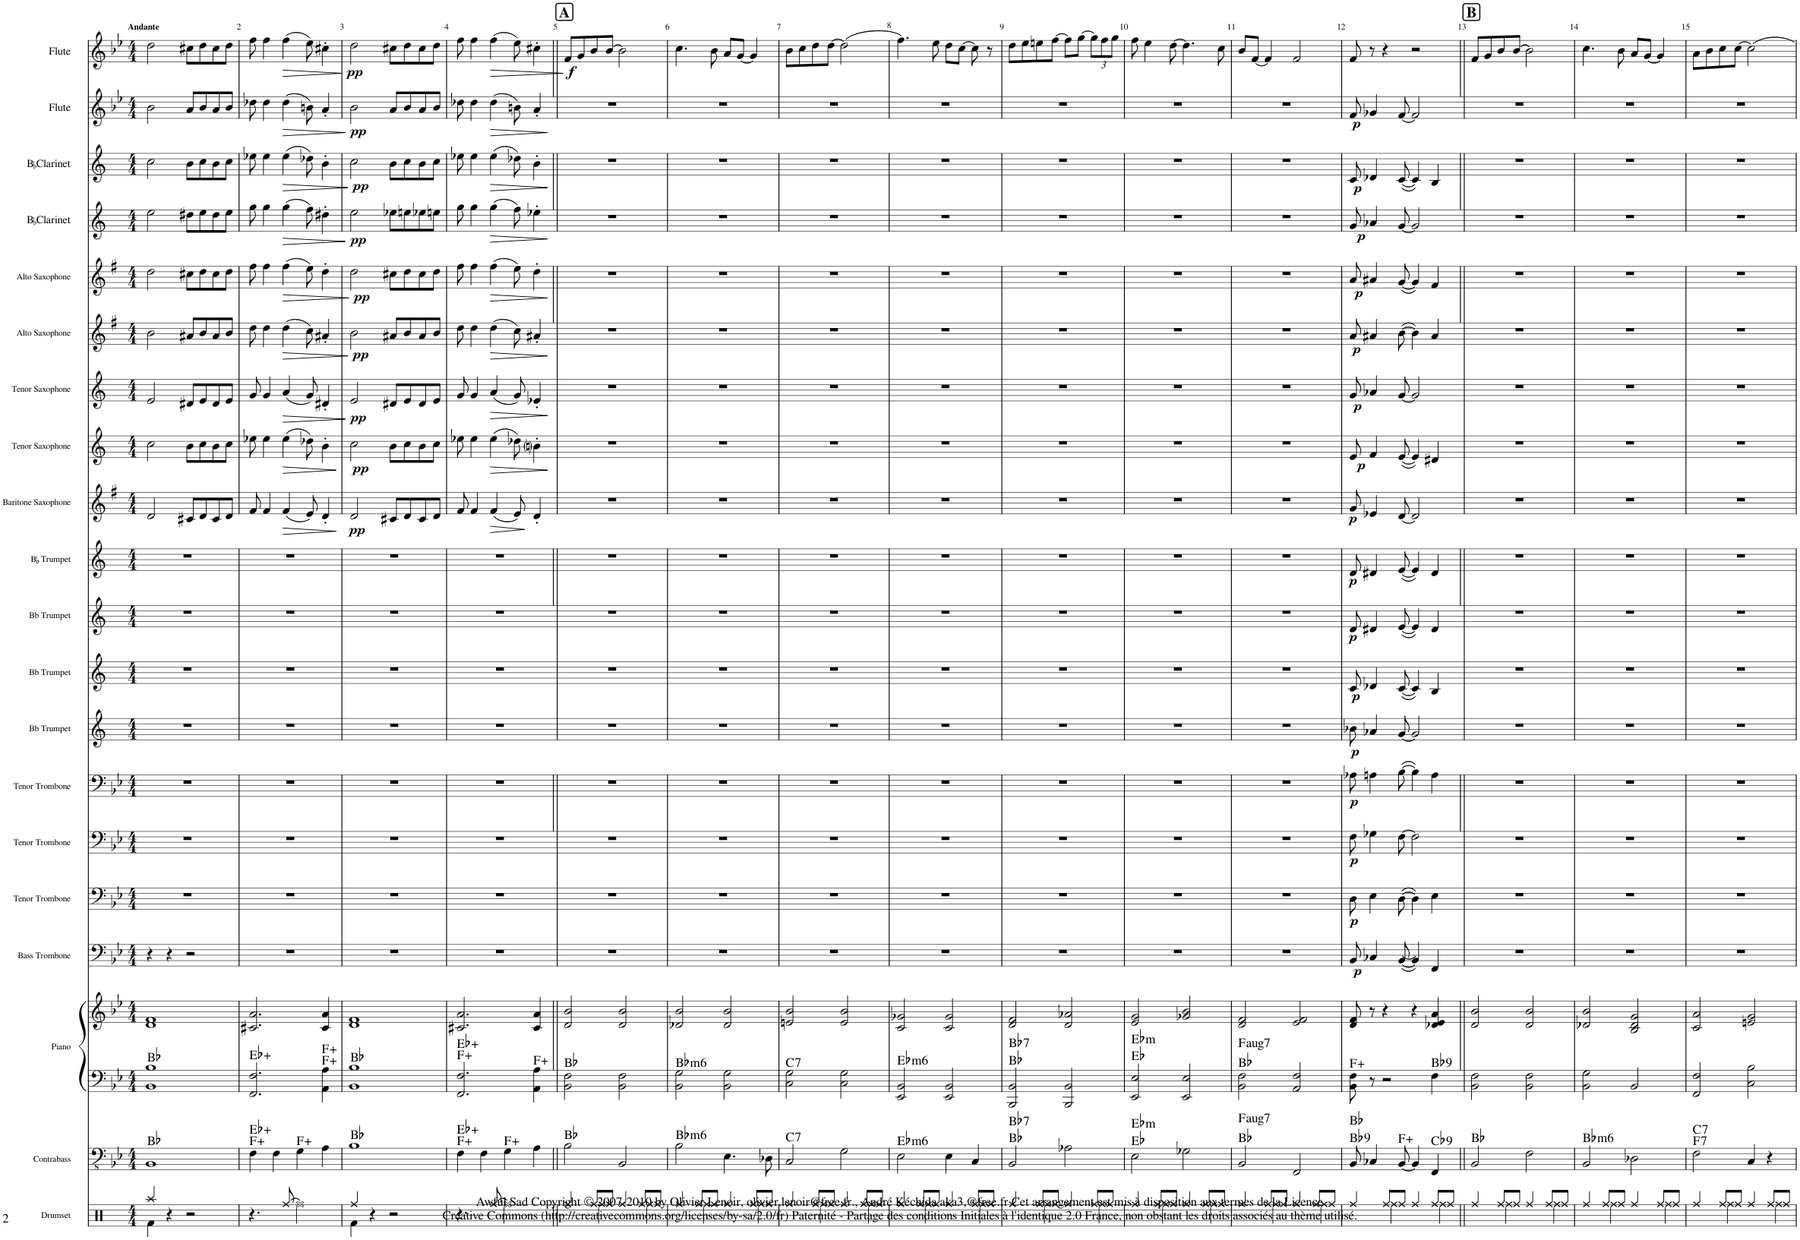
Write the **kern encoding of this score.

**kern	**kern	**harte	**kern	**kern	**harte	**kern	**dynam	**kern	**dynam	**kern	**dynam	**kern	**dynam	**kern	**dynam	**kern	**dynam	**kern	**dynam	**kern	**dynam	**kern	**dynam	**kern	**dynam	**kern	**dynam	**kern	**dynam	**kern	**dynam	**kern	**dynam	**kern	**dynam	**kern	**dynam	**kern	**dynam
*part20	*part19	*part19	*part18	*part18	*part18	*part17	*part17	*part16	*part16	*part15	*part15	*part14	*part14	*part13	*part13	*part12	*part12	*part11	*part11	*part10	*part10	*part9	*part9	*part8	*part8	*part7	*part7	*part6	*part6	*part5	*part5	*part4	*part4	*part3	*part3	*part2	*part2	*part1	*part1
*staff21	*staff20	*	*staff19	*staff18	*	*staff17	*staff17	*staff16	*staff16	*staff15	*staff15	*staff14	*staff14	*staff13	*staff13	*staff12	*staff12	*staff11	*staff11	*staff10	*staff10	*staff9	*staff9	*staff8	*staff8	*staff7	*staff7	*staff6	*staff6	*staff5	*staff5	*staff4	*staff4	*staff3	*staff3	*staff2	*staff2	*staff1	*staff1
*I"Drumset	*I"Contrabass	*	*I"Piano	*	*	*I"Bass Trombone	*	*I"Tenor Trombone	*	*I"Tenor Trombone	*	*I"Tenor Trombone	*	*I"Bb Trumpet	*	*I"Bb Trumpet	*	*I"Bb Trumpet	*	*I"BaccidentalFlat Trumpet	*	*I"Baritone Saxophone	*	*I"Tenor Saxophone	*	*I"Tenor Saxophone	*	*I"Alto Saxophone	*	*I"Alto Saxophone	*	*I"BaccidentalFlatClarinet	*	*I"BaccidentalFlatClarinet	*	*I"Flute	*	*I"Flute	*
*I'Drs.	*I'Cb.	*	*I'Pno.	*	*	*I'B. Trb.	*	*I'T. Trb.	*	*I'T. Trb.	*	*I'T. Trb.	*	*I'Bb Tpt.	*	*	*	*	*	*I'BaccidentalFlatTpt.	*	*I'Bar. Sax.	*	*I'T. Sax.	*	*I'T. Sax.	*	*I'A. Sax.	*	*I'A. Sax.	*	*I'BaccidentalFlat Cl.	*	*I'BaccidentalFlatCl.	*	*I'Fl.	*	*I'Fl.	*
*clefX	*clefFv4	*	*clefF4	*clefG2	*	*clefF4	*	*clefF4	*	*clefF4	*	*clefF4	*	*clefG2	*	*clefG2	*	*clefG2	*	*clefG2	*	*clefG2	*	*clefG2	*	*clefG2	*	*clefG2	*	*clefG2	*	*clefG2	*	*clefG2	*	*clefG2	*	*clefG2	*
*	*Trd7c12	*	*	*	*	*	*	*	*	*	*	*	*	*Trd1c2	*	*Trd1c2	*	*Trd1c2	*	*Trd1c2	*	*Trd12c21	*	*Trd8c14	*	*Trd8c14	*	*Trd5c9	*	*Trd5c9	*	*Trd1c2	*	*Trd1c2	*	*	*	*	*
*k[]	*k[b-e-]	*	*k[b-e-]	*k[b-e-]	*	*k[b-e-]	*	*k[b-e-]	*	*k[b-e-]	*	*k[b-e-]	*	*k[]	*	*k[]	*	*k[]	*	*k[]	*	*k[f#]	*	*k[]	*	*k[]	*	*k[f#]	*	*k[f#]	*	*k[]	*	*k[]	*	*k[b-e-]	*	*k[b-e-]	*
*M4/4	*M4/4	*	*M4/4	*M4/4	*	*M4/4	*	*M4/4	*	*M4/4	*	*M4/4	*	*M4/4	*	*M4/4	*	*M4/4	*	*M4/4	*	*M4/4	*	*M4/4	*	*M4/4	*	*M4/4	*	*M4/4	*	*M4/4	*	*M4/4	*	*M4/4	*	*M4/4	*
=1	=1	=1	=1	=1	=1	=1	=1	=1	=1	=1	=1	=1	=1	=1	=1	=1	=1	=1	=1	=1	=1	=1	=1	=1	=1	=1	=1	=1	=1	=1	=1	=1	=1	=1	=1	=1	=1	=1	=1
*^	*	*	*	*	*	*	*	*	*	*	*	*	*	*	*	*	*	*	*	*	*	*	*	*	*	*	*	*	*	*	*	*	*	*	*	*	*	*	*
!	!	!	!	!	!	!	!	!	!	!	!	!	!	!	!	!	!	!	!	!	!	!	!	!	!	!	!	!	!	!	!	!	!	!	!	!	!	!	!LO:TX:a:B:t=Andante	!
4Raa/	4Rf\	1BBB-	Bb:maj	1BB- 1B-	1d 1f	Bb:maj	4r	.	1r	.	1r	.	1r	.	1r	.	1r	.	1r	.	1r	.	2d/	.	2cc\	.	2e/	.	2b\	.	2dd\	.	2ee\	.	2cc\	.	2b-\	.	2dd\	.
4r	2.ryy	.	.	.	.	.	4r	.	.	.	.	.	.	.	.	.	.	.	.	.	.	.	.	.	.	.	.	.	.	.	.	.	.	.	.	.	.	.	.	.
2r	.	.	.	.	.	.	2r	.	.	.	.	.	.	.	.	.	.	.	.	.	.	.	8c#X/L	.	8b\L	.	8d#X/L	.	8a#X/L	.	8cc#X\L	.	8dd#X\L	.	8b\L	.	8a/L	.	8cc#X\L	.
.	.	.	.	.	.	.	.	.	.	.	.	.	.	.	.	.	.	.	.	.	.	.	8d/	.	8cc\	.	8e/	.	8b/	.	8dd\	.	8ee\	.	8cc\	.	8b-/	.	8dd\	.
.	.	.	.	.	.	.	.	.	.	.	.	.	.	.	.	.	.	.	.	.	.	.	8c#/	.	8b\	.	8d#/	.	8a#/	.	8cc#\	.	8dd#\	.	8b\	.	8a/	.	8cc#\	.
.	.	.	.	.	.	.	.	.	.	.	.	.	.	.	.	.	.	.	.	.	.	.	8d/J	.	8cc\J	.	8e/J	.	8b/J	.	8dd\J	.	8ee\J	.	8cc\J	.	8b-/J	.	8dd\J	.
*v	*v	*	*	*	*	*	*	*	*	*	*	*	*	*	*	*	*	*	*	*	*	*	*	*	*	*	*	*	*	*	*	*	*	*	*	*	*	*	*	*
=2	=2	=2	=2	=2	=2	=2	=2	=2	=2	=2	=2	=2	=2	=2	=2	=2	=2	=2	=2	=2	=2	=2	=2	=2	=2	=2	=2	=2	=2	=2	=2	=2	=2	=2	=2	=2	=2	=2	=2
4.r	4FF\	F:aug Eb:aug	2.FF/ 2.F/	2.c#X/ 2.a/	Eb:aug	1r	.	1r	.	1r	.	1r	.	1r	.	1r	.	1r	.	1r	.	8f#/	.	8ee-X\	.	8g/	.	8dd\	.	8ff#\	.	8gg\	.	8ee-X\	.	8dd-X\	.	8ff\	.
.	.	.	.	.	.	.	.	.	.	.	.	.	.	.	.	.	.	.	.	.	.	4f#/	.	4ee-\	.	4g/	.	4dd\	.	4ff#\	.	4gg\	.	4ee-\	.	4dd-\	.	4ff\	.
.	4FF\	.	.	.	.	.	.	.	.	.	.	.	.	.	.	.	.	.	.	.	.	.	.	.	.	.	.	.	.	.	.	.	.	.	.	.	.	.	.
!	!	!	!	!	!	!	!	!	!	!	!	!	!	!	!	!	!	!	!	!	!	!	!LO:HP:b	!	!LO:HP:b	!	!LO:HP:b	!	!LO:HP:b	!	!LO:HP:b	!	!LO:HP:b	!	!LO:HP:b	!	!LO:HP:b	!	!LO:HP:b
[8Rff/	.	.	.	.	.	.	.	.	.	.	.	.	.	.	.	.	.	.	.	.	.	(4f#/	>	(4ee-\	>	(4a/	>	(4dd\	>	(4ff#\	>	(4gg\	>	(4ee-\	>	(4dd-\	>	(4ff\	>
2Rff\]	4GG\	F:aug	.	.	.	.	.	.	.	.	.	.	.	.	.	.	.	.	.	.	.	.	.	.	.	.	.	.	.	.	.	.	.	.	.	.	.	.	.
.	.	.	.	.	.	.	.	.	.	.	.	.	.	.	.	.	.	.	.	.	.	8e/)	.	8dd-X\)	.	8g/)	.	8cc\)	.	8ee\)	.	8ff\)	.	8dd-X\)	.	8bn\)	.	8ee-\)	.
.	4AA\	.	4AA\ 4A\	4c#/ 4a/	F:aug F:aug	.	.	.	.	.	.	.	.	.	.	.	.	.	.	.	.	4d'/	.	4b'\	.	4d#X'/	.	4a#X'/	.	4dd'\	.	4dd#X'\	.	4b'\	.	4a'/	.	4cc#X'\	.
.	.	.	.	.	.	.	.	.	.	.	.	.	.	.	.	.	.	.	.	.	.	.	]	.	]	.	]	.	]	.	]	.	]	.	]	.	]	.	]
=3	=3	=3	=3	=3	=3	=3	=3	=3	=3	=3	=3	=3	=3	=3	=3	=3	=3	=3	=3	=3	=3	=3	=3	=3	=3	=3	=3	=3	=3	=3	=3	=3	=3	=3	=3	=3	=3	=3	=3
*^	*	*	*	*	*	*	*	*	*	*	*	*	*	*	*	*	*	*	*	*	*	*	*	*	*	*	*	*	*	*	*	*	*	*	*	*	*	*	*
!	!	!	!	!	!	!	!	!	!	!	!	!	!	!	!	!	!	!	!	!	!	!	!	!LO:DY:b	!	!LO:DY:b	!	!LO:DY:b	!	!LO:DY:b	!	!LO:DY:b	!	!LO:DY:b	!	!LO:DY:b	!	!LO:DY:b	!	!LO:DY:b
4Rff/	4Rf\	1BB-	Bb:maj	1BB- 1B-	1d 1f	Bb:maj	1r	.	1r	.	1r	.	1r	.	1r	.	1r	.	1r	.	1r	.	2d/	pp	2cc\	pp	2e/	pp	2b\	pp	2dd\	pp	2ee\	pp	2cc\	pp	2b-\	pp	2dd\	pp
4r	2.ryy	.	.	.	.	.	.	.	.	.	.	.	.	.	.	.	.	.	.	.	.	.	.	.	.	.	.	.	.	.	.	.	.	.	.	.	.	.	.	.
2r	.	.	.	.	.	.	.	.	.	.	.	.	.	.	.	.	.	.	.	.	.	.	8c#X/L	.	8b\L	.	8d#X/L	.	8a#X/L	.	8cc#X\L	.	8ee-X\L	.	8b\L	.	8a/L	.	8cc#X\L	.
.	.	.	.	.	.	.	.	.	.	.	.	.	.	.	.	.	.	.	.	.	.	.	8d/	.	8cc\	.	8e/	.	8b/	.	8dd\	.	8een\	.	8cc\	.	8b-/	.	8dd\	.
.	.	.	.	.	.	.	.	.	.	.	.	.	.	.	.	.	.	.	.	.	.	.	8c#/	.	8b\	.	8d#/	.	8a#/	.	8cc#\	.	8ee-X\	.	8b\	.	8a/	.	8cc#\	.
.	.	.	.	.	.	.	.	.	.	.	.	.	.	.	.	.	.	.	.	.	.	.	8d/J	.	8cc\J	.	8e/J	.	8b/J	.	8dd\J	.	8een\J	.	8cc\J	.	8b-/J	.	8dd\J	.
*v	*v	*	*	*	*	*	*	*	*	*	*	*	*	*	*	*	*	*	*	*	*	*	*	*	*	*	*	*	*	*	*	*	*	*	*	*	*	*	*	*
=4	=4	=4	=4	=4	=4	=4	=4	=4	=4	=4	=4	=4	=4	=4	=4	=4	=4	=4	=4	=4	=4	=4	=4	=4	=4	=4	=4	=4	=4	=4	=4	=4	=4	=4	=4	=4	=4	=4	=4
4.r	4FF\	F:aug Eb:aug	2.FF/ 2.F/	2.c#X/ 2.a/	F:aug Eb:aug	1r	.	1r	.	1r	.	1r	.	1r	.	1r	.	1r	.	1r	.	8f#/	.	8ee-X\	.	8g/	.	8dd\	.	8ff#\	.	8gg\	.	8ee-X\	.	8dd-X\	.	8ff\	.
.	.	.	.	.	.	.	.	.	.	.	.	.	.	.	.	.	.	.	.	.	.	4f#/	.	4ee-\	.	4g/	.	4dd\	.	4ff#\	.	4gg\	.	4ee-\	.	4dd-\	.	4ff\	.
.	4FF\	.	.	.	.	.	.	.	.	.	.	.	.	.	.	.	.	.	.	.	.	.	.	.	.	.	.	.	.	.	.	.	.	.	.	.	.	.	.
!	!	!	!	!	!	!	!	!	!	!	!	!	!	!	!	!	!	!	!	!	!	!	!LO:HP:b	!	!LO:HP:b	!	!LO:HP:b	!	!LO:HP:b	!	!LO:HP:b	!	!LO:HP:b	!	!LO:HP:b	!	!LO:HP:b	!	!LO:HP:b
[8Rff/	.	.	.	.	.	.	.	.	.	.	.	.	.	.	.	.	.	.	.	.	.	(4f#/	>	(4ee-\	>	(4a/	>	(4dd\	>	(4ff#\	>	(4gg\	>	(4ee-\	>	(4dd-\	>	(4ff\	>
2Rff\]	4GG\	F:aug	.	.	.	.	.	.	.	.	.	.	.	.	.	.	.	.	.	.	.	.	.	.	.	.	.	.	.	.	.	.	.	.	.	.	.	.	.
.	.	.	.	.	.	.	.	.	.	.	.	.	.	.	.	.	.	.	.	.	.	8e/)	.	8dd-X\)	.	8g/)	.	8cc\)	.	8ee\)	.	8ff\)	.	8dd-X\)	.	8bn\)	.	8ee-\)	.
.	4AA\	.	4AA\ 4A\	4c#/ 4a/	F:aug	.	.	.	.	.	.	.	.	.	.	.	.	.	.	.	.	4d'/	.	4bni'\	.	4e-X'/	.	4a#X'/	.	4dd'\	.	4ee-X'\	.	4b'\	.	4a'/	.	4cc#X'\	.
.	.	.	.	.	.	.	.	.	.	.	.	.	.	.	.	.	.	.	.	.	.	.	]	.	]	.	]	.	]	.	]	.	]	.	]	.	]	.	]
=5||	=5||	=5||	=5||	=5||	=5||	=5||	=5||	=5||	=5||	=5||	=5||	=5||	=5||	=5||	=5||	=5||	=5||	=5||	=5||	=5||	=5||	=5||	=5||	=5||	=5||	=5||	=5||	=5||	=5||	=5||	=5||	=5||	=5||	=5||	=5||	=5||	=5||	=5||	=5||
*^	*	*	*	*	*	*	*	*	*	*	*	*	*	*	*	*	*	*	*	*	*	*	*	*	*	*	*	*	*	*	*	*	*	*	*	*	*	*	*
!	!	!	!	!	!	!	!	!	!	!	!	!	!	!	!	!	!	!	!	!	!	!	!	!	!	!	!	!	!	!	!	!	!	!	!	!	!	!	!LO:TX:a:B:t=A	!
!	!	!	!	!	!	!	!	!	!	!	!	!	!	!	!	!	!	!	!	!	!	!	!	!	!	!	!	!	!	!	!	!	!	!	!	!	!	!	!	!LO:DY:b
4Rff/	4ryy	2BB-\	Bb:maj	2BB-\ 2F\	2d/ 2b-/	Bb:maj	1r	.	1r	.	1r	.	1r	.	1r	.	1r	.	1r	.	1r	.	1r	.	1r	.	1r	.	1r	.	1r	.	1r	.	1r	.	1r	.	8f/L	f
.	.	.	.	.	.	.	.	.	.	.	.	.	.	.	.	.	.	.	.	.	.	.	.	.	.	.	.	.	.	.	.	.	.	.	.	.	.	.	8g/	.
8Rff/L	4Rff\	.	.	.	.	.	.	.	.	.	.	.	.	.	.	.	.	.	.	.	.	.	.	.	.	.	.	.	.	.	.	.	.	.	.	.	.	.	8b-/	.
8Rff/J	.	.	.	.	.	.	.	.	.	.	.	.	.	.	.	.	.	.	.	.	.	.	.	.	.	.	.	.	.	.	.	.	.	.	.	.	.	.	[8b-/J	.
4Rff/	4ryy	2BBB-/	.	2BB-\ 2F\	2d/ 2b-/	.	.	.	.	.	.	.	.	.	.	.	.	.	.	.	.	.	.	.	.	.	.	.	.	.	.	.	.	.	.	.	.	.	2b-\]	.
8Rff/L	4Rff\	.	.	.	.	.	.	.	.	.	.	.	.	.	.	.	.	.	.	.	.	.	.	.	.	.	.	.	.	.	.	.	.	.	.	.	.	.	.	.
8Rff/J	.	.	.	.	.	.	.	.	.	.	.	.	.	.	.	.	.	.	.	.	.	.	.	.	.	.	.	.	.	.	.	.	.	.	.	.	.	.	.	.
=6	=6	=6	=6	=6	=6	=6	=6	=6	=6	=6	=6	=6	=6	=6	=6	=6	=6	=6	=6	=6	=6	=6	=6	=6	=6	=6	=6	=6	=6	=6	=6	=6	=6	=6	=6	=6	=6	=6	=6	=6
!	!	!	!LO:H:kt=m6	!	!	!LO:H:kt=m6	!	!	!	!	!	!	!	!	!	!	!	!	!	!	!	!	!	!	!	!	!	!	!	!	!	!	!	!	!	!	!	!	!	!
4Rff/	4ryy	2BB-\	Bb:min6	2BB-\ 2G\	2d-X/ 2b-/	Bb:min6	1r	.	1r	.	1r	.	1r	.	1r	.	1r	.	1r	.	1r	.	1r	.	1r	.	1r	.	1r	.	1r	.	1r	.	1r	.	1r	.	4.cc\	.
8Rff/L	4Rff\	.	.	.	.	.	.	.	.	.	.	.	.	.	.	.	.	.	.	.	.	.	.	.	.	.	.	.	.	.	.	.	.	.	.	.	.	.	.	.
8Rff/J	.	.	.	.	.	.	.	.	.	.	.	.	.	.	.	.	.	.	.	.	.	.	.	.	.	.	.	.	.	.	.	.	.	.	.	.	.	.	8b-\	.
4Rff/	4ryy	4.EE-\	.	2BB-\ 2G\	2d-/ 2b-/	.	.	.	.	.	.	.	.	.	.	.	.	.	.	.	.	.	.	.	.	.	.	.	.	.	.	.	.	.	.	.	.	.	8a/L	.
.	.	.	.	.	.	.	.	.	.	.	.	.	.	.	.	.	.	.	.	.	.	.	.	.	.	.	.	.	.	.	.	.	.	.	.	.	.	.	[8g/J	.
8Rff/L	4Rff\	.	.	.	.	.	.	.	.	.	.	.	.	.	.	.	.	.	.	.	.	.	.	.	.	.	.	.	.	.	.	.	.	.	.	.	.	.	4g/]	.
8Rff/J	.	8DD-X\	.	.	.	.	.	.	.	.	.	.	.	.	.	.	.	.	.	.	.	.	.	.	.	.	.	.	.	.	.	.	.	.	.	.	.	.	.	.
=7	=7	=7	=7	=7	=7	=7	=7	=7	=7	=7	=7	=7	=7	=7	=7	=7	=7	=7	=7	=7	=7	=7	=7	=7	=7	=7	=7	=7	=7	=7	=7	=7	=7	=7	=7	=7	=7	=7	=7	=7
!	!	!	!LO:H:kt=7	!	!	!LO:H:kt=7	!	!	!	!	!	!	!	!	!	!	!	!	!	!	!	!	!	!	!	!	!	!	!	!	!	!	!	!	!	!	!	!	!	!
4Rff/	4ryy	2CC/	C:7	2C\ 2G\	2en/ 2b-/	C:7	1r	.	1r	.	1r	.	1r	.	1r	.	1r	.	1r	.	1r	.	1r	.	1r	.	1r	.	1r	.	1r	.	1r	.	1r	.	1r	.	8b-\L	.
.	.	.	.	.	.	.	.	.	.	.	.	.	.	.	.	.	.	.	.	.	.	.	.	.	.	.	.	.	.	.	.	.	.	.	.	.	.	.	8cc\	.
8Rff/L	4Rff\	.	.	.	.	.	.	.	.	.	.	.	.	.	.	.	.	.	.	.	.	.	.	.	.	.	.	.	.	.	.	.	.	.	.	.	.	.	8dd\	.
8Rff/J	.	.	.	.	.	.	.	.	.	.	.	.	.	.	.	.	.	.	.	.	.	.	.	.	.	.	.	.	.	.	.	.	.	.	.	.	.	.	[8dd\J	.
4Rff/	4ryy	2GG\	.	2C\ 2G\	2e/ 2b-/	.	.	.	.	.	.	.	.	.	.	.	.	.	.	.	.	.	.	.	.	.	.	.	.	.	.	.	.	.	.	.	.	.	(2dd\]	.
8Rff/L	4Rff\	.	.	.	.	.	.	.	.	.	.	.	.	.	.	.	.	.	.	.	.	.	.	.	.	.	.	.	.	.	.	.	.	.	.	.	.	.	.	.
8Rff/J	.	.	.	.	.	.	.	.	.	.	.	.	.	.	.	.	.	.	.	.	.	.	.	.	.	.	.	.	.	.	.	.	.	.	.	.	.	.	.	.
=8	=8	=8	=8	=8	=8	=8	=8	=8	=8	=8	=8	=8	=8	=8	=8	=8	=8	=8	=8	=8	=8	=8	=8	=8	=8	=8	=8	=8	=8	=8	=8	=8	=8	=8	=8	=8	=8	=8	=8	=8
!	!	!	!LO:H:kt=m6	!	!	!LO:H:kt=m6	!	!	!	!	!	!	!	!	!	!	!	!	!	!	!	!	!	!	!	!	!	!	!	!	!	!	!	!	!	!	!	!	!	!
4Rff/	4ryy	2EE-\	Eb:min6	2EE-/ 2BB-/	2c/ 2g-X/	Eb:min6	1r	.	1r	.	1r	.	1r	.	1r	.	1r	.	1r	.	1r	.	1r	.	1r	.	1r	.	1r	.	1r	.	1r	.	1r	.	1r	.	4.ff\)	.
8Rff/L	4Rff\	.	.	.	.	.	.	.	.	.	.	.	.	.	.	.	.	.	.	.	.	.	.	.	.	.	.	.	.	.	.	.	.	.	.	.	.	.	.	.
8Rff/J	.	.	.	.	.	.	.	.	.	.	.	.	.	.	.	.	.	.	.	.	.	.	.	.	.	.	.	.	.	.	.	.	.	.	.	.	.	.	8ee-\	.
4Rff/	4ryy	4EE-\	.	2EE-/ 2BB-/	2c/ 2g-/	.	.	.	.	.	.	.	.	.	.	.	.	.	.	.	.	.	.	.	.	.	.	.	.	.	.	.	.	.	.	.	.	.	8dd\L	.
.	.	.	.	.	.	.	.	.	.	.	.	.	.	.	.	.	.	.	.	.	.	.	.	.	.	.	.	.	.	.	.	.	.	.	.	.	.	.	[8cc\J	.
8Rff/L	4Rff\	4CC/	.	.	.	.	.	.	.	.	.	.	.	.	.	.	.	.	.	.	.	.	.	.	.	.	.	.	.	.	.	.	.	.	.	.	.	.	8cc\]	.
8Rff/J	.	.	.	.	.	.	.	.	.	.	.	.	.	.	.	.	.	.	.	.	.	.	.	.	.	.	.	.	.	.	.	.	.	.	.	.	.	.	8r	.
=9	=9	=9	=9	=9	=9	=9	=9	=9	=9	=9	=9	=9	=9	=9	=9	=9	=9	=9	=9	=9	=9	=9	=9	=9	=9	=9	=9	=9	=9	=9	=9	=9	=9	=9	=9	=9	=9	=9	=9	=9
!	!	!	!LO:H:n=2:kt=7	!	!	!LO:H:n=2:kt=7	!	!	!	!	!	!	!	!	!	!	!	!	!	!	!	!	!	!	!	!	!	!	!	!	!	!	!	!	!	!	!	!	!	!
4Rff/	4ryy	2BBB-/	Bb:maj Bb:7	2BBB-/ 2BB-/	2d/ 2f/	Bb:maj Bb:7	1r	.	1r	.	1r	.	1r	.	1r	.	1r	.	1r	.	1r	.	1r	.	1r	.	1r	.	1r	.	1r	.	1r	.	1r	.	1r	.	8dd\L	.
.	.	.	.	.	.	.	.	.	.	.	.	.	.	.	.	.	.	.	.	.	.	.	.	.	.	.	.	.	.	.	.	.	.	.	.	.	.	.	8ee-\	.
8Rff/L	4Rff\	.	.	.	.	.	.	.	.	.	.	.	.	.	.	.	.	.	.	.	.	.	.	.	.	.	.	.	.	.	.	.	.	.	.	.	.	.	8een\	.
8Rff/J	.	.	.	.	.	.	.	.	.	.	.	.	.	.	.	.	.	.	.	.	.	.	.	.	.	.	.	.	.	.	.	.	.	.	.	.	.	.	[8ff\J	.
4Rff/	4ryy	2AA-X\	.	2BBB-/ 2BB-/	2d/ 2a-X/	.	.	.	.	.	.	.	.	.	.	.	.	.	.	.	.	.	.	.	.	.	.	.	.	.	.	.	.	.	.	.	.	.	8ff\L]	.
.	.	.	.	.	.	.	.	.	.	.	.	.	.	.	.	.	.	.	.	.	.	.	.	.	.	.	.	.	.	.	.	.	.	.	.	.	.	.	[8gg\J	.
*	*	*	*	*	*	*	*	*	*	*	*	*	*	*	*	*	*	*	*	*	*	*	*	*	*	*	*	*	*	*	*	*	*	*	*	*	*	*	*Xbrackettup	*
8Rff/L	4Rff\	.	.	.	.	.	.	.	.	.	.	.	.	.	.	.	.	.	.	.	.	.	.	.	.	.	.	.	.	.	.	.	.	.	.	.	.	.	12gg\L]	.
.	.	.	.	.	.	.	.	.	.	.	.	.	.	.	.	.	.	.	.	.	.	.	.	.	.	.	.	.	.	.	.	.	.	.	.	.	.	.	12ff\	.
8Rff/J	.	.	.	.	.	.	.	.	.	.	.	.	.	.	.	.	.	.	.	.	.	.	.	.	.	.	.	.	.	.	.	.	.	.	.	.	.	.	.	.
.	.	.	.	.	.	.	.	.	.	.	.	.	.	.	.	.	.	.	.	.	.	.	.	.	.	.	.	.	.	.	.	.	.	.	.	.	.	.	12gg\J	.
=10	=10	=10	=10	=10	=10	=10	=10	=10	=10	=10	=10	=10	=10	=10	=10	=10	=10	=10	=10	=10	=10	=10	=10	=10	=10	=10	=10	=10	=10	=10	=10	=10	=10	=10	=10	=10	=10	=10	=10	=10
!	!	!	!LO:H:n=2:kt=m	!	!	!LO:H:n=2:kt=m	!	!	!	!	!	!	!	!	!	!	!	!	!	!	!	!	!	!	!	!	!	!	!	!	!	!	!	!	!	!	!	!	!	!
4Rff/	4ryy	2EE-\	Eb:maj Eb:min	2EE-/ 2E-/	2e-/ 2g/	Eb:maj Eb:min	1r	.	1r	.	1r	.	1r	.	1r	.	1r	.	1r	.	1r	.	1r	.	1r	.	1r	.	1r	.	1r	.	1r	.	1r	.	1r	.	8ff\	.
.	.	.	.	.	.	.	.	.	.	.	.	.	.	.	.	.	.	.	.	.	.	.	.	.	.	.	.	.	.	.	.	.	.	.	.	.	.	.	4ee-\	.
8Rff/L	4Rff\	.	.	.	.	.	.	.	.	.	.	.	.	.	.	.	.	.	.	.	.	.	.	.	.	.	.	.	.	.	.	.	.	.	.	.	.	.	.	.
8Rff/J	.	.	.	.	.	.	.	.	.	.	.	.	.	.	.	.	.	.	.	.	.	.	.	.	.	.	.	.	.	.	.	.	.	.	.	.	.	.	[8dd\	.
4Rff/	4ryy	2GG-X\	.	2EE-/ 2E-/	2g-X/ 2b-/	.	.	.	.	.	.	.	.	.	.	.	.	.	.	.	.	.	.	.	.	.	.	.	.	.	.	.	.	.	.	.	.	.	4.dd\]	.
8Rff/L	4Rff\	.	.	.	.	.	.	.	.	.	.	.	.	.	.	.	.	.	.	.	.	.	.	.	.	.	.	.	.	.	.	.	.	.	.	.	.	.	.	.
8Rff/J	.	.	.	.	.	.	.	.	.	.	.	.	.	.	.	.	.	.	.	.	.	.	.	.	.	.	.	.	.	.	.	.	.	.	.	.	.	.	8cc\	.
=11	=11	=11	=11	=11	=11	=11	=11	=11	=11	=11	=11	=11	=11	=11	=11	=11	=11	=11	=11	=11	=11	=11	=11	=11	=11	=11	=11	=11	=11	=11	=11	=11	=11	=11	=11	=11	=11	=11	=11	=11
!	!	!	!LO:H:n=2:kt=aug7	!	!	!LO:H:n=2:kt=aug7	!	!	!	!	!	!	!	!	!	!	!	!	!	!	!	!	!	!	!	!	!	!	!	!	!	!	!	!	!	!	!	!	!	!
4Rff/	4ryy	2BBB-/	Bb:maj F:aug(b7)	2BB-\ 2F\	2d/ 2f/	Bb:maj F:aug(b7)	1r	.	1r	.	1r	.	1r	.	1r	.	1r	.	1r	.	1r	.	1r	.	1r	.	1r	.	1r	.	1r	.	1r	.	1r	.	1r	.	8b-/L	.
.	.	.	.	.	.	.	.	.	.	.	.	.	.	.	.	.	.	.	.	.	.	.	.	.	.	.	.	.	.	.	.	.	.	.	.	.	.	.	[8f/J	.
8Rff/L	4Rff\	.	.	.	.	.	.	.	.	.	.	.	.	.	.	.	.	.	.	.	.	.	.	.	.	.	.	.	.	.	.	.	.	.	.	.	.	.	4f/]	.
8Rff/J	.	.	.	.	.	.	.	.	.	.	.	.	.	.	.	.	.	.	.	.	.	.	.	.	.	.	.	.	.	.	.	.	.	.	.	.	.	.	.	.
4Rff/	4ryy	2FFF/	.	2AA/ 2F/	2e-/ 2f/	.	.	.	.	.	.	.	.	.	.	.	.	.	.	.	.	.	.	.	.	.	.	.	.	.	.	.	.	.	.	.	.	.	2f/	.
8Rff/L	4Rff\	.	.	.	.	.	.	.	.	.	.	.	.	.	.	.	.	.	.	.	.	.	.	.	.	.	.	.	.	.	.	.	.	.	.	.	.	.	.	.
8Rff/J	.	.	.	.	.	.	.	.	.	.	.	.	.	.	.	.	.	.	.	.	.	.	.	.	.	.	.	.	.	.	.	.	.	.	.	.	.	.	.	.
=12	=12	=12	=12	=12	=12	=12	=12	=12	=12	=12	=12	=12	=12	=12	=12	=12	=12	=12	=12	=12	=12	=12	=12	=12	=12	=12	=12	=12	=12	=12	=12	=12	=12	=12	=12	=12	=12	=12	=12	=12
!	!	!	!LO:H:n=1:kt=9	!	!	!	!	!LO:DY:b	!	!LO:DY:b	!	!LO:DY:b	!	!LO:DY:b	!	!LO:DY:b	!	!LO:DY:b	!	!LO:DY:b	!	!LO:DY:b	!	!LO:DY:b	!	!LO:DY:b	!	!LO:DY:b	!	!LO:DY:b	!	!LO:DY:b	!	!LO:DY:b	!	!LO:DY:b	!	!LO:DY:b	!	!
4Rff/	4ryy	8BBB-/	Bb:9 Bb:maj	8BB-\ 8F\	8d/ 8f/	F:aug	8BB-/	p	8D\	p	8F\	p	8A-X\	p	8b-X\	p	8c/	p	8d/	p	8d/	p	8g/	p	8e/	p	8g/	p	8a/	p	8a/	p	8g/	p	8c/	p	8f/	p	8f/	.
.	.	4CC-X/	.	8r	8r	.	4C-X/	.	4E-\	.	4G-X\	.	4An\	.	4a-X/	.	4d-X/	.	4d#X/	.	4d#X/	.	4e-X/	.	4f/	.	4a-X/	.	4a#X/	.	4a#X/	.	4a-X/	.	4d-X/	.	4g-X/	.	8r	.
8Rff/L	4Rff\	.	.	2r	4r	.	.	.	.	.	.	.	.	.	.	.	.	.	.	.	.	.	.	.	.	.	.	.	.	.	.	.	.	.	.	.	.	.	4r	.
8Rff/J	.	[8BBB-/	F:aug	.	.	.	(([8BB-/	.	([8D\	.	[8F\	.	([8B-\	.	[8g/	.	([8c/	.	([8e/	.	([8e/	.	[8d/	.	([8e/	.	[8g/	.	([8b\	.	([8g/	.	[8g/	.	([8c/	.	[8f/	.	.	.
4Rff/	4ryy	4BBB-/]	.	.	4r	.	4BB-/]))	.	4D\])	.	2F\]	.	4B-\])	.	2g/]	.	4c/])	.	4e/])	.	4e/])	.	2d/]	.	4e/])	.	2g/]	.	4b\])	.	4g/])	.	2g/]	.	4c/])	.	2f/]	.	2r	.
!	!	!	!LO:H:kt=9	!	!	!LO:H:kt=9	!	!	!	!	!	!	!	!	!	!	!	!	!	!	!	!	!	!	!	!	!	!	!	!	!	!	!	!	!	!	!	!	!	!
8Rff/L	4Rff\	4FFF/	Cb:9	4F\	4d-X/ 4e-/ 4a/	Bb:9	4FF/	.	4E-\	.	.	.	4A\	.	.	.	4B/	.	4d#/	.	4d#/	.	.	.	4d#X/	.	.	.	4a#/	.	4f#/	.	.	.	4B/	.	.	.	.	.
8Rff/J	.	.	.	.	.	.	.	.	.	.	.	.	.	.	.	.	.	.	.	.	.	.	.	.	.	.	.	.	.	.	.	.	.	.	.	.	.	.	.	.
=13||	=13||	=13||	=13||	=13||	=13||	=13||	=13||	=13||	=13||	=13||	=13||	=13||	=13||	=13||	=13||	=13||	=13||	=13||	=13||	=13||	=13||	=13||	=13||	=13||	=13||	=13||	=13||	=13||	=13||	=13||	=13||	=13||	=13||	=13||	=13||	=13||	=13||	=13||	=13||	=13||
!	!	!	!	!	!	!	!	!	!	!	!	!	!	!	!	!	!	!	!	!	!	!	!	!	!	!	!	!	!	!	!	!	!	!	!	!	!	!	!LO:TX:a:B:t=B	!
4Rff/	4ryy	2BBB-/	Bb:maj	2BB-\ 2F\	2d/ 2b-/	.	1r	.	1r	.	1r	.	1r	.	1r	.	1r	.	1r	.	1r	.	1r	.	1r	.	1r	.	1r	.	1r	.	1r	.	1r	.	1r	.	8f/L	.
.	.	.	.	.	.	.	.	.	.	.	.	.	.	.	.	.	.	.	.	.	.	.	.	.	.	.	.	.	.	.	.	.	.	.	.	.	.	.	8g/	.
8Rff/L	4Rff\	.	.	.	.	.	.	.	.	.	.	.	.	.	.	.	.	.	.	.	.	.	.	.	.	.	.	.	.	.	.	.	.	.	.	.	.	.	8b-/	.
8Rff/J	.	.	.	.	.	.	.	.	.	.	.	.	.	.	.	.	.	.	.	.	.	.	.	.	.	.	.	.	.	.	.	.	.	.	.	.	.	.	[8b-/J	.
4Rff/	4ryy	2FF\	.	2BB-\ 2F\	2d/ 2b-/	.	.	.	.	.	.	.	.	.	.	.	.	.	.	.	.	.	.	.	.	.	.	.	.	.	.	.	.	.	.	.	.	.	2b-\]	.
8Rff/L	4Rff\	.	.	.	.	.	.	.	.	.	.	.	.	.	.	.	.	.	.	.	.	.	.	.	.	.	.	.	.	.	.	.	.	.	.	.	.	.	.	.
8Rff/J	.	.	.	.	.	.	.	.	.	.	.	.	.	.	.	.	.	.	.	.	.	.	.	.	.	.	.	.	.	.	.	.	.	.	.	.	.	.	.	.
=14	=14	=14	=14	=14	=14	=14	=14	=14	=14	=14	=14	=14	=14	=14	=14	=14	=14	=14	=14	=14	=14	=14	=14	=14	=14	=14	=14	=14	=14	=14	=14	=14	=14	=14	=14	=14	=14	=14	=14	=14
!	!	!	!LO:H:kt=m6	!	!	!	!	!	!	!	!	!	!	!	!	!	!	!	!	!	!	!	!	!	!	!	!	!	!	!	!	!	!	!	!	!	!	!	!	!
4Rff/	4ryy	2BBB-/	Bb:min6	2BB-\ 2G\	2d-X/ 2b-/	.	1r	.	1r	.	1r	.	1r	.	1r	.	1r	.	1r	.	1r	.	1r	.	1r	.	1r	.	1r	.	1r	.	1r	.	1r	.	1r	.	4.cc\	.
8Rff/L	4Rff\	.	.	.	.	.	.	.	.	.	.	.	.	.	.	.	.	.	.	.	.	.	.	.	.	.	.	.	.	.	.	.	.	.	.	.	.	.	.	.
8Rff/J	.	.	.	.	.	.	.	.	.	.	.	.	.	.	.	.	.	.	.	.	.	.	.	.	.	.	.	.	.	.	.	.	.	.	.	.	.	.	8b-\	.
4Rff/	4ryy	2DD-X\	.	2BB-/	2B-/ 2d-/ 2g/	.	.	.	.	.	.	.	.	.	.	.	.	.	.	.	.	.	.	.	.	.	.	.	.	.	.	.	.	.	.	.	.	.	8a/L	.
.	.	.	.	.	.	.	.	.	.	.	.	.	.	.	.	.	.	.	.	.	.	.	.	.	.	.	.	.	.	.	.	.	.	.	.	.	.	.	[8g/J	.
8Rff/L	4Rff\	.	.	.	.	.	.	.	.	.	.	.	.	.	.	.	.	.	.	.	.	.	.	.	.	.	.	.	.	.	.	.	.	.	.	.	.	.	4g/]	.
8Rff/J	.	.	.	.	.	.	.	.	.	.	.	.	.	.	.	.	.	.	.	.	.	.	.	.	.	.	.	.	.	.	.	.	.	.	.	.	.	.	.	.
=15	=15	=15	=15	=15	=15	=15	=15	=15	=15	=15	=15	=15	=15	=15	=15	=15	=15	=15	=15	=15	=15	=15	=15	=15	=15	=15	=15	=15	=15	=15	=15	=15	=15	=15	=15	=15	=15	=15	=15	=15
!	!	!	!LO:H:n=1:kt=7	!	!	!	!	!	!	!	!	!	!	!	!	!	!	!	!	!	!	!	!	!	!	!	!	!	!	!	!	!	!	!	!	!	!	!	!	!
!	!	!	!LO:H:n=2:kt=7	!	!	!	!	!	!	!	!	!	!	!	!	!	!	!	!	!	!	!	!	!	!	!	!	!	!	!	!	!	!	!	!	!	!	!	!	!
4Rff/	4ryy	2FF\	F:7 C:7	2FF/ 2F/	2c/ 2a/	.	1r	.	1r	.	1r	.	1r	.	1r	.	1r	.	1r	.	1r	.	1r	.	1r	.	1r	.	1r	.	1r	.	1r	.	1r	.	1r	.	8a\L	.
.	.	.	.	.	.	.	.	.	.	.	.	.	.	.	.	.	.	.	.	.	.	.	.	.	.	.	.	.	.	.	.	.	.	.	.	.	.	.	8b-\	.
8Rff/L	4Rff\	.	.	.	.	.	.	.	.	.	.	.	.	.	.	.	.	.	.	.	.	.	.	.	.	.	.	.	.	.	.	.	.	.	.	.	.	.	8cc\	.
8Rff/J	.	.	.	.	.	.	.	.	.	.	.	.	.	.	.	.	.	.	.	.	.	.	.	.	.	.	.	.	.	.	.	.	.	.	.	.	.	.	[8cc\J	.
4Rff/	4ryy	4CC/	.	2C\ 2B-\	2en/ 2g/	.	.	.	.	.	.	.	.	.	.	.	.	.	.	.	.	.	.	.	.	.	.	.	.	.	.	.	.	.	.	.	.	.	2cc\]	.
8Rff/L	4Rff\	4r	.	.	.	.	.	.	.	.	.	.	.	.	.	.	.	.	.	.	.	.	.	.	.	.	.	.	.	.	.	.	.	.	.	.	.	.	.	.
8Rff/J	.	.	.	.	.	.	.	.	.	.	.	.	.	.	.	.	.	.	.	.	.	.	.	.	.	.	.	.	.	.	.	.	.	.	.	.	.	.	.	.
*v	*v	*	*	*	*	*	*	*	*	*	*	*	*	*	*	*	*	*	*	*	*	*	*	*	*	*	*	*	*	*	*	*	*	*	*	*	*	*	*	*
=	=	=	=	=	=	=	=	=	=	=	=	=	=	=	=	=	=	=	=	=	=	=	=	=	=	=	=	=	=	=	=	=	=	=	=	=	=	=	=
*-	*-	*-	*-	*-	*-	*-	*-	*-	*-	*-	*-	*-	*-	*-	*-	*-	*-	*-	*-	*-	*-	*-	*-	*-	*-	*-	*-	*-	*-	*-	*-	*-	*-	*-	*-	*-	*-	*-	*-
